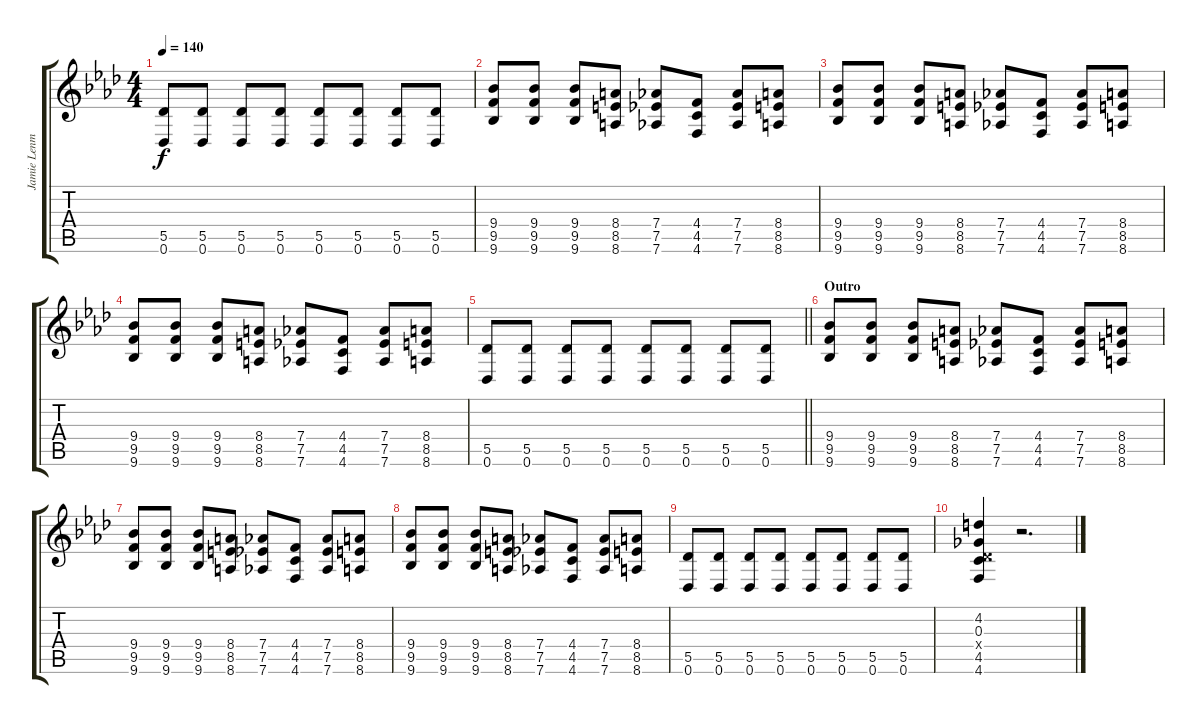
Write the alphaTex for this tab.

\track ("Jamie Lenman (Left)" "Jamie Lenm") {instrument distortionguitar}
\staff {score tabs}
\tuning (Eb4 Bb3 Gb3 Db3 Ab2 Db2) {hide}
\ts (4 4)
\tempo 140
\clef g2
\ks fminor
(5.5 0.6).8{dy f} (5.5 0.6).8 (5.5 0.6).8 (5.5 0.6).8 (5.5 0.6).8 (5.5 0.6).8 (5.5 0.6).8 (5.5 0.6).8 |
(9.4 9.5 9.6).8 (9.4 9.5 9.6).8 (9.4 9.5 9.6).8 (8.4 8.5 8.6).8 (7.4 7.5 7.6).8 (4.4 4.5 4.6).8 (7.4 7.5 7.6).8 (8.4 8.5 8.6).8 |
(9.4 9.5 9.6).8 (9.4 9.5 9.6).8 (9.4 9.5 9.6).8 (8.4 8.5 8.6).8 (7.4 7.5 7.6).8 (4.4 4.5 4.6).8 (7.4 7.5 7.6).8 (8.4 8.5 8.6).8 |
(9.4 9.5 9.6).8 (9.4 9.5 9.6).8 (9.4 9.5 9.6).8 (8.4 8.5 8.6).8 (7.4 7.5 7.6).8 (4.4 4.5 4.6).8 (7.4 7.5 7.6).8 (8.4 8.5 8.6).8 |
\barLineRight lightlight
(5.5 0.6).8 (5.5 0.6).8 (5.5 0.6).8 (5.5 0.6).8 (5.5 0.6).8 (5.5 0.6).8 (5.5 0.6).8 (5.5 0.6).8 |
\section ("" "Outro")
(9.4 9.5 9.6).8 (9.4 9.5 9.6).8 (9.4 9.5 9.6).8 (8.4 8.5 8.6).8 (7.4 7.5 7.6).8 (4.4 4.5 4.6).8 (7.4 7.5 7.6).8 (8.4 8.5 8.6).8 |
(9.4 9.5 9.6).8 (9.4 9.5 9.6).8 (9.4 9.5 9.6).8 (8.4 8.5 8.6).8 (7.4 7.5 7.6).8 (4.4 4.5 4.6).8 (7.4 7.5 7.6).8 (8.4 8.5 8.6).8 |
(9.4 9.5 9.6).8 (9.4 9.5 9.6).8 (9.4 9.5 9.6).8 (8.4 8.5 8.6).8 (7.4 7.5 7.6).8 (4.4 4.5 4.6).8 (7.4 7.5 7.6).8 (8.4 8.5 8.6).8 |
(5.5 0.6).8 (5.5 0.6).8 (5.5 0.6).8 (5.5 0.6).8 (5.5 0.6).8 (5.5 0.6).8 (5.5 0.6).8 (5.5 0.6).8 |
(4.2 0.3 0.4{x} 4.5 4.6).4 r.2{d}
